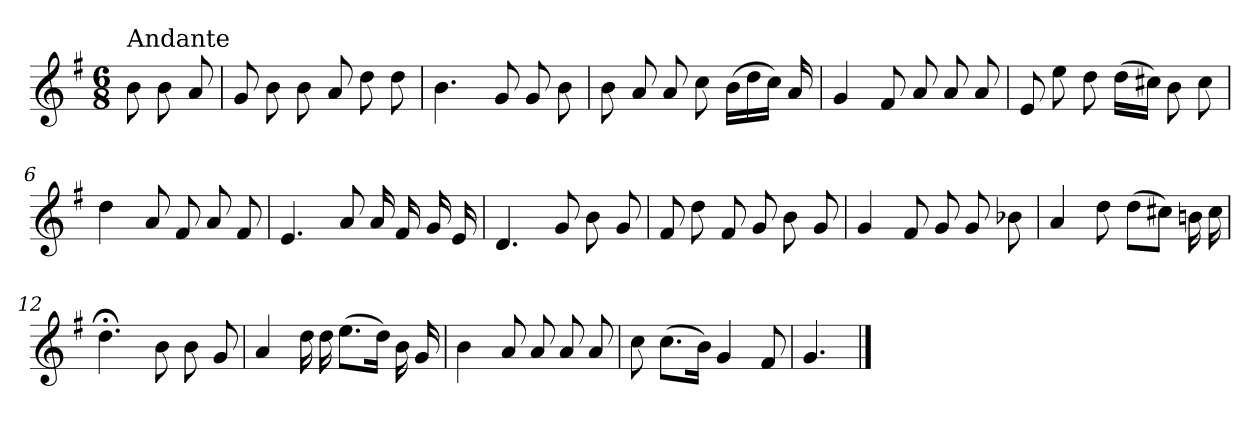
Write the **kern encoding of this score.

**kern
*part1
*staff1
*clefG2
*k[f#]
*G:
*M6/8
=
!LO:TX:a:t=Andante
8b\
8b\
8a/
=1
8g/
8b\
8b\
8a/
8dd\
8dd\
=2
4.b\
8g/
8g/
8b\
=3
8b\
8a/
8a/
8cc\
(>16b\LL
16dd\
16cc\JJ)
16a/
=4
4g/
8f#/
8a/
8a/
8a/
!!LO:LB:g=z
=5
8e/
8ee\
8dd\
(>16dd\LL
16cc#X\JJ)
8b\
8cc#\
=6
4dd\
8a/
8f#/
8a/
8f#/
=7
4.e/
8a/
16a/
16f#/
16g/
16e/
=8
4.d/
8g/
8b\
8g/
=9
8f#/
8dd\
8f#/
8g/
8b\
8g/
!!LO:LB:g=z
=10
4g/
8f#/
8g/
8g/
8b-X\
=11
4a/
8dd\
(>8dd\L
8cc#X\J)
16bn\
16cc#\
=12
4.dd;<\
8b\
8b\
8g/
=13
4a/
16dd\
16dd\
(>8.ee\L
16dd\Jk)
16b\
16g/
=14
4b\
8a/
8a/
8a/
8a/
=15
8cc\
(>8.cc\L
16b\Jk)
4g/
8f#/
!!LO:LB:g=z
=16
4.g/
==
*-
